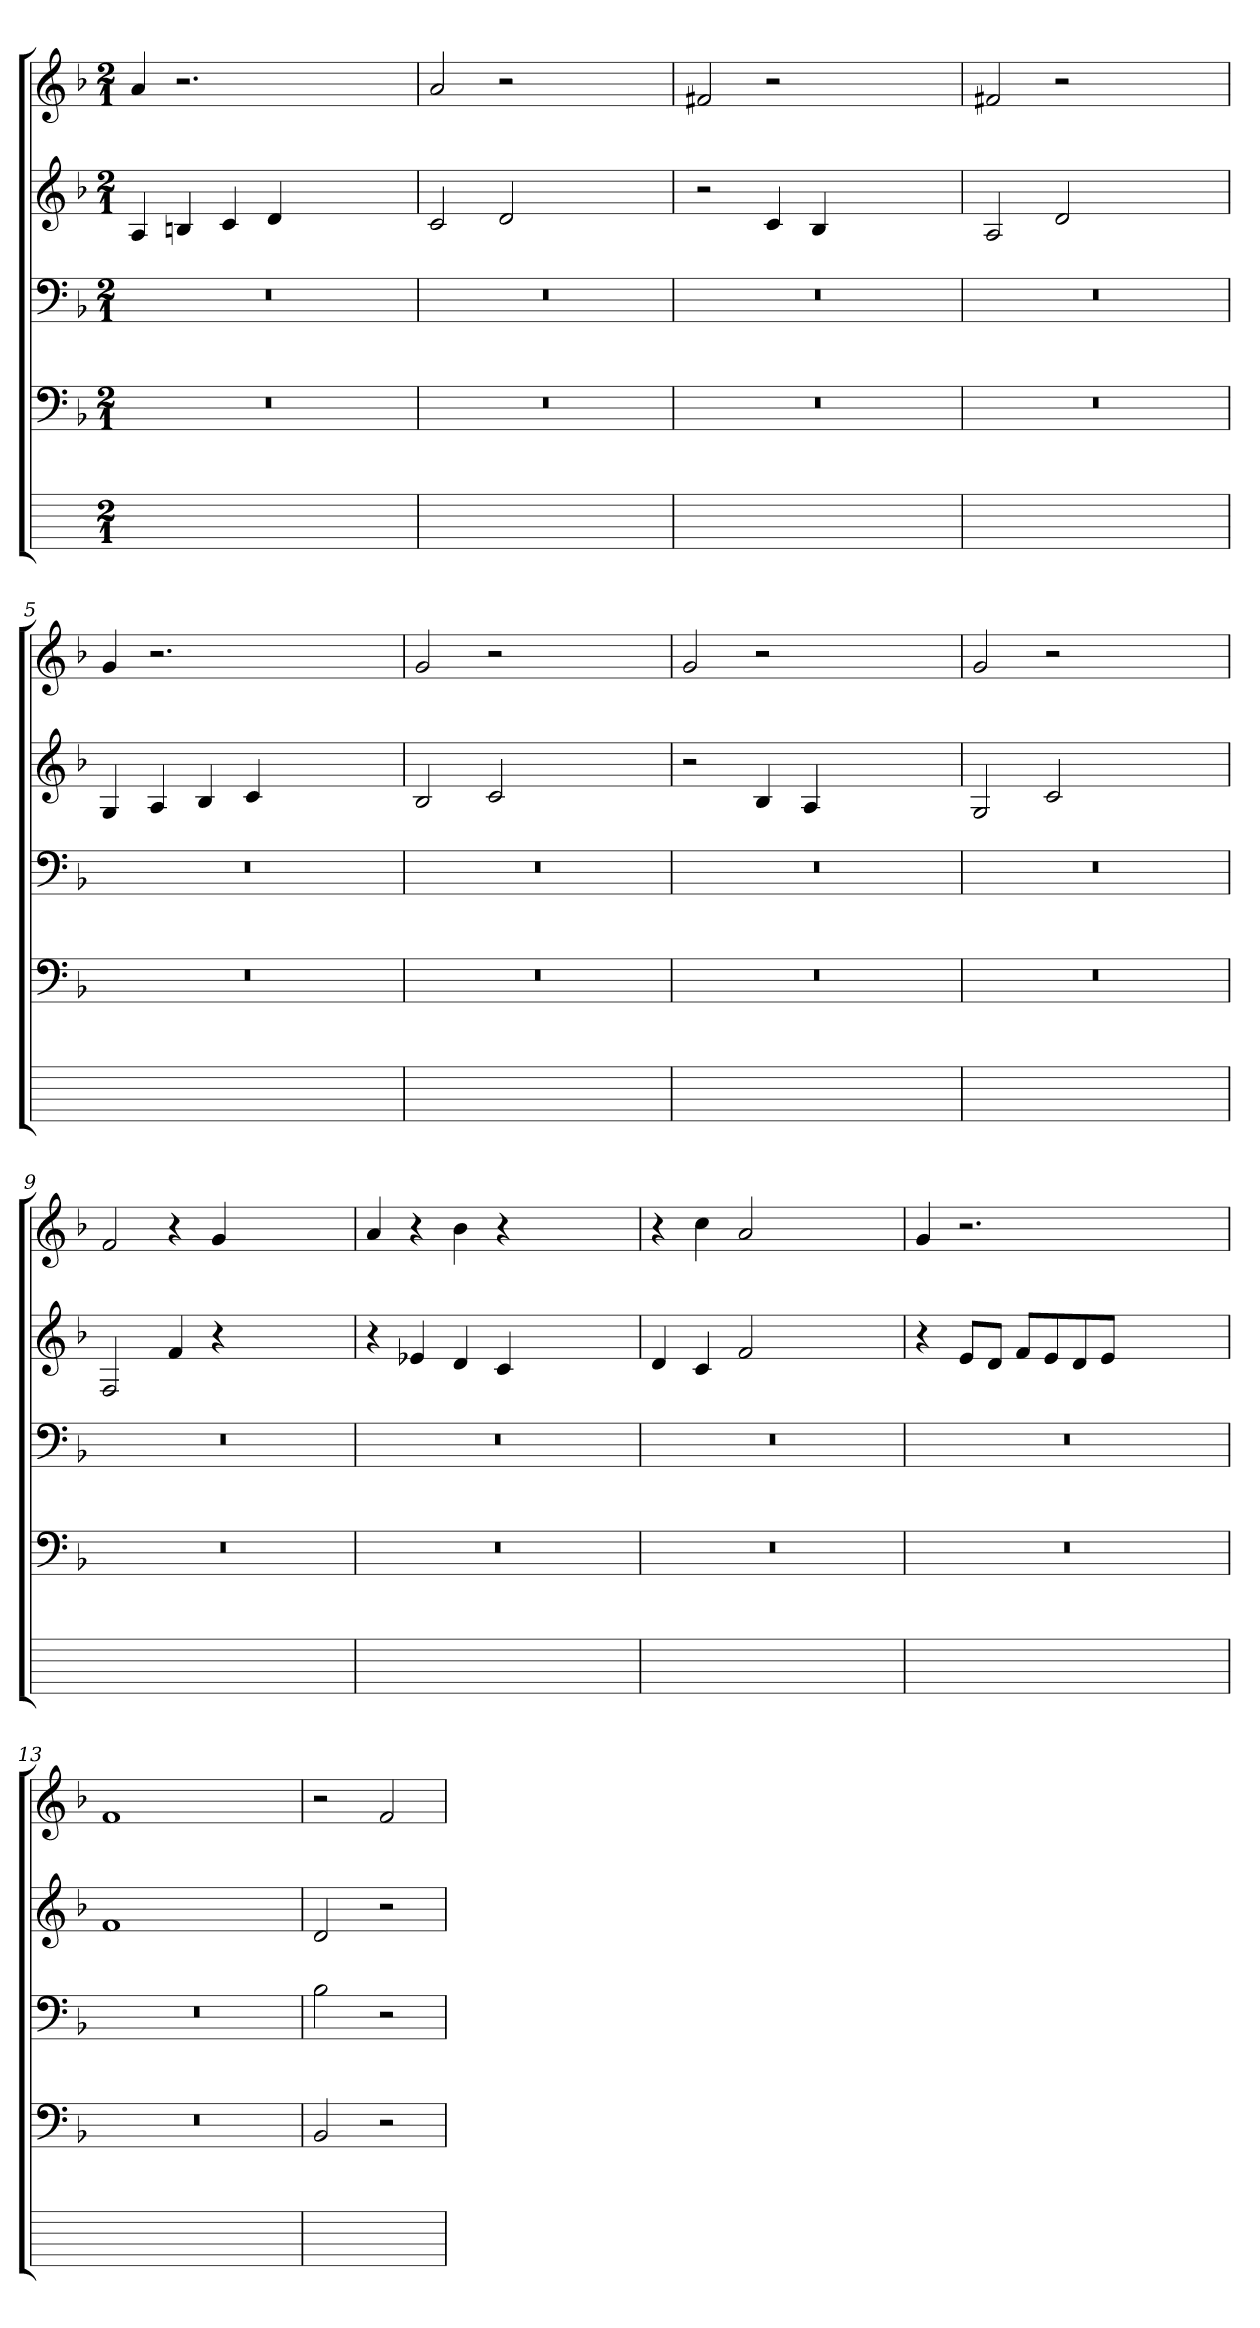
**kern	**kern	**kern	**kern	**kern
*part5	*part4	*part3	*part2	*part1
*staff5	*staff4	*staff3	*staff2	*staff1
*stria6	*	*	*	*
*	*clefF4	*clefF4	*clefG2	*clefG2
*	*k[b-]	*k[b-]	*k[b-]	*k[b-]
*	*F:	*F:	*F:	*F:
*M2/1	*M2/1	*M2/1	*M2/1	*M2/1
=1	=1	=1	=1	=1
0ryy	0r	0r	4A	4a
.	.	.	4Bni	2.r
.	.	.	4c	.
.	.	.	4d	.
.	.	.	1ryy	1ryy
=2	=2	=2	=2	=2
0ryy	0r	0r	2c	2aj
.	.	.	2d	2r
.	.	.	1ryy	1ryy
=3	=3	=3	=3	=3
0ryy	0r	0r	2r	2f#Xi
.	.	.	4c	2r
.	.	.	4B-	.
.	.	.	1ryy	1ryy
=4	=4	=4	=4	=4
0ryy	0r	0r	2A	2f#XZ
.	.	.	2d	2r
.	.	.	1ryy	1ryy
=5	=5	=5	=5	=5
0ryy	0r	0r	4G	4g
.	.	.	4A	2.r
.	.	.	4B-	.
.	.	.	4c	.
.	.	.	1ryy	1ryy
=6	=6	=6	=6	=6
0ryy	0r	0r	2B-	2gj
.	.	.	2c	2r
.	.	.	1ryy	1ryy
=7	=7	=7	=7	=7
0ryy	0r	0r	2r	2g
.	.	.	4B-	2r
.	.	.	4A	.
.	.	.	1ryy	1ryy
=8	=8	=8	=8	=8
0ryy	0r	0r	2G	2g
.	.	.	2c	2r
.	.	.	1ryy	1ryy
=9	=9	=9	=9	=9
0ryy	0r	0r	2F	2f
.	.	.	4f	4r
.	.	.	4r	4g
.	.	.	1ryy	1ryy
=10	=10	=10	=10	=10
0ryy	0r	0r	4r	4a
.	.	.	4e-Xi	4r
.	.	.	4d	4b-
.	.	.	4c	4r
.	.	.	1ryy	1ryy
=11	=11	=11	=11	=11
0ryy	0r	0r	4d	4r
.	.	.	4c	4cc
.	.	.	2f	2a
.	.	.	1ryy	1ryy
=12	=12	=12	=12	=12
0ryy	0r	0r	4r	4g
.	.	.	8eVL	2.r
.	.	.	8dVJ	.
.	.	.	8fjL	.
.	.	.	8eV	.
.	.	.	8dV	.
.	.	.	8eVJ	.
.	.	.	1ryy	1ryy
=13	=13	=13	=13	=13
0ryy	0r	0r	1f	1f
.	.	.	1ryy	1ryy
=14	=14	=14	=14	=14
1ryy	2BB-	2B-	2d	2r
.	2r	2r	2r	2f
=	=	=	=	=
*-	*-	*-	*-	*-
